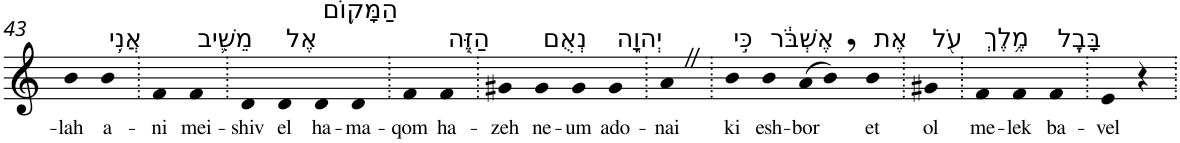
**kern	**text
*part1	*part1
*staff1	*staff1
*I"Piano	*
*I'Pno	*
!!LO:PB:g=z
*clefG2	*
*k[]	*
=43	=43
!	!LO:LY:b
4b	-lah
!LO:TX:a:t=אֲנִ֥י	!
!	!LO:LY:b
4b	a-
=44.	=44.
!	!LO:LY:b
4f	-ni
!LO:TX:a:t=מֵשִׁ֛יב	!
!	!LO:LY:b
4f	mei-
=45.	=45.
!	!LO:LY:b
4d	-shiv
!LO:TX:a:t=אֶל	!
!	!LO:LY:b
4d	el
!LO:TX:a:t=הַמָּק֥וֹם	!
!	!LO:LY:b
4d	ha-
!	!LO:LY:b
4d	-ma-
=46.	=46.
!	!LO:LY:b
4f	-qom
!LO:TX:a:t=הַזֶּ֖ה	!
!	!LO:LY:b
4f	ha-
=47.	=47.
!	!LO:LY:b
4g#X	-zeh
!LO:TX:a:t=נְאֻם	!
!	!LO:LY:b
4g#	ne-
!	!LO:LY:b
4g#	-um
!LO:TX:a:t=יְהוָ֑ה	!
!	!LO:LY:b
4g#	ado-
=48.	=48.
!	!LO:LY:b
4aZ	-nai
=49.	=49.
!LO:TX:a:t=כִּ֣י	!
!	!LO:LY:b
4b	ki
!LO:TX:a:t=אֶשְׁבֹּ֔ר	!
!	!LO:LY:b
4b	esh-
!	!LO:LY:b
(>8a	-bor
8b,)	.
!LO:TX:a:t=אֶת	!
!	!LO:LY:b
4b	et
=50.	=50.
!LO:TX:a:t=עֹ֖ל	!
!	!LO:LY:b
4g#X	ol
=51.	=51.
!LO:TX:a:t=מֶ֥לֶךְ	!
!	!LO:LY:b
4f	me-
!	!LO:LY:b
4f	-lek
!LO:TX:a:t=בָּבֶֽל	!
!	!LO:LY:b
4f	ba-
=52.	=52.
!	!LO:LY:b
4e	-vel
4r	.
=.	=.
*-	*-
